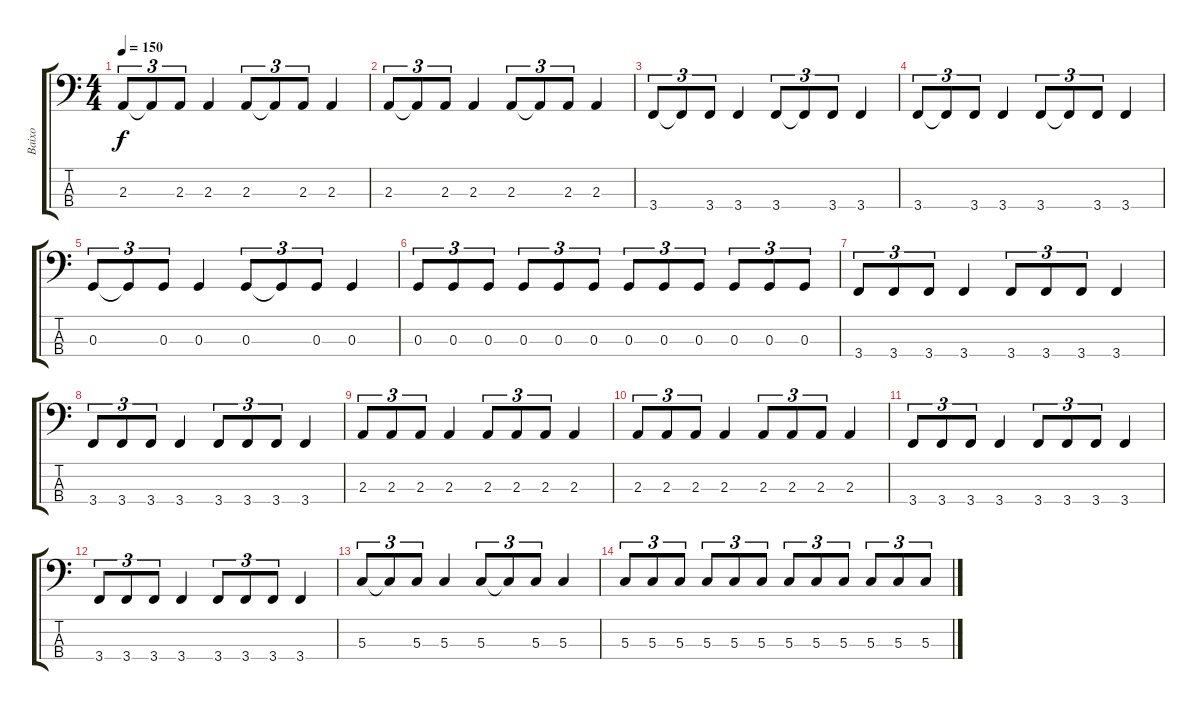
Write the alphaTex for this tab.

\track ("Baixo" "Baixo") {instrument electricbassfinger}
\staff {score tabs}
\tuning (F2 C2 G1 D1) {hide}
\ts (4 4)
\tempo 150
\clef f4
\ks c
2.3.8{tu (3 2) dy f} 2.3{t}.8{tu (3 2)} 2.3.8{tu (3 2)} 2.3.4 2.3.8{tu (3 2)} 2.3{t}.8{tu (3 2)} 2.3.8{tu (3 2)} 2.3.4 |
2.3.8{tu (3 2)} 2.3{t}.8{tu (3 2)} 2.3.8{tu (3 2)} 2.3.4 2.3.8{tu (3 2)} 2.3{t}.8{tu (3 2)} 2.3.8{tu (3 2)} 2.3.4 |
3.4.8{tu (3 2)} 3.4{t}.8{tu (3 2)} 3.4.8{tu (3 2)} 3.4.4 3.4.8{tu (3 2)} 3.4{t}.8{tu (3 2)} 3.4.8{tu (3 2)} 3.4.4 |
3.4.8{tu (3 2)} 3.4{t}.8{tu (3 2)} 3.4.8{tu (3 2)} 3.4.4 3.4.8{tu (3 2)} 3.4{t}.8{tu (3 2)} 3.4.8{tu (3 2)} 3.4.4 |
0.3.8{tu (3 2)} 0.3{t}.8{tu (3 2)} 0.3.8{tu (3 2)} 0.3.4 0.3.8{tu (3 2)} 0.3{t}.8{tu (3 2)} 0.3.8{tu (3 2)} 0.3.4 |
0.3.8{tu (3 2)} 0.3.8{tu (3 2)} 0.3.8{tu (3 2)} 0.3.8{tu (3 2)} 0.3.8{tu (3 2)} 0.3.8{tu (3 2)} 0.3.8{tu (3 2)} 0.3.8{tu (3 2)} 0.3.8{tu (3 2)} 0.3.8{tu (3 2)} 0.3.8{tu (3 2)} 0.3.8{tu (3 2)} |
3.4.8{tu (3 2)} 3.4.8{tu (3 2)} 3.4.8{tu (3 2)} 3.4.4 3.4.8{tu (3 2)} 3.4.8{tu (3 2)} 3.4.8{tu (3 2)} 3.4.4 |
3.4.8{tu (3 2)} 3.4.8{tu (3 2)} 3.4.8{tu (3 2)} 3.4.4 3.4.8{tu (3 2)} 3.4.8{tu (3 2)} 3.4.8{tu (3 2)} 3.4.4 |
2.3.8{tu (3 2)} 2.3.8{tu (3 2)} 2.3.8{tu (3 2)} 2.3.4 2.3.8{tu (3 2)} 2.3.8{tu (3 2)} 2.3.8{tu (3 2)} 2.3.4 |
2.3.8{tu (3 2)} 2.3.8{tu (3 2)} 2.3.8{tu (3 2)} 2.3.4 2.3.8{tu (3 2)} 2.3.8{tu (3 2)} 2.3.8{tu (3 2)} 2.3.4 |
3.4.8{tu (3 2)} 3.4.8{tu (3 2)} 3.4.8{tu (3 2)} 3.4.4 3.4.8{tu (3 2)} 3.4.8{tu (3 2)} 3.4.8{tu (3 2)} 3.4.4 |
3.4.8{tu (3 2)} 3.4.8{tu (3 2)} 3.4.8{tu (3 2)} 3.4.4 3.4.8{tu (3 2)} 3.4.8{tu (3 2)} 3.4.8{tu (3 2)} 3.4.4 |
5.3.8{tu (3 2)} 5.3{t}.8{tu (3 2)} 5.3.8{tu (3 2)} 5.3.4 5.3.8{tu (3 2)} 5.3{t}.8{tu (3 2)} 5.3.8{tu (3 2)} 5.3.4 |
5.3.8{tu (3 2)} 5.3.8{tu (3 2)} 5.3.8{tu (3 2)} 5.3.8{tu (3 2)} 5.3.8{tu (3 2)} 5.3.8{tu (3 2)} 5.3.8{tu (3 2)} 5.3.8{tu (3 2)} 5.3.8{tu (3 2)} 5.3.8{tu (3 2)} 5.3.8{tu (3 2)} 5.3.8{tu (3 2)}
